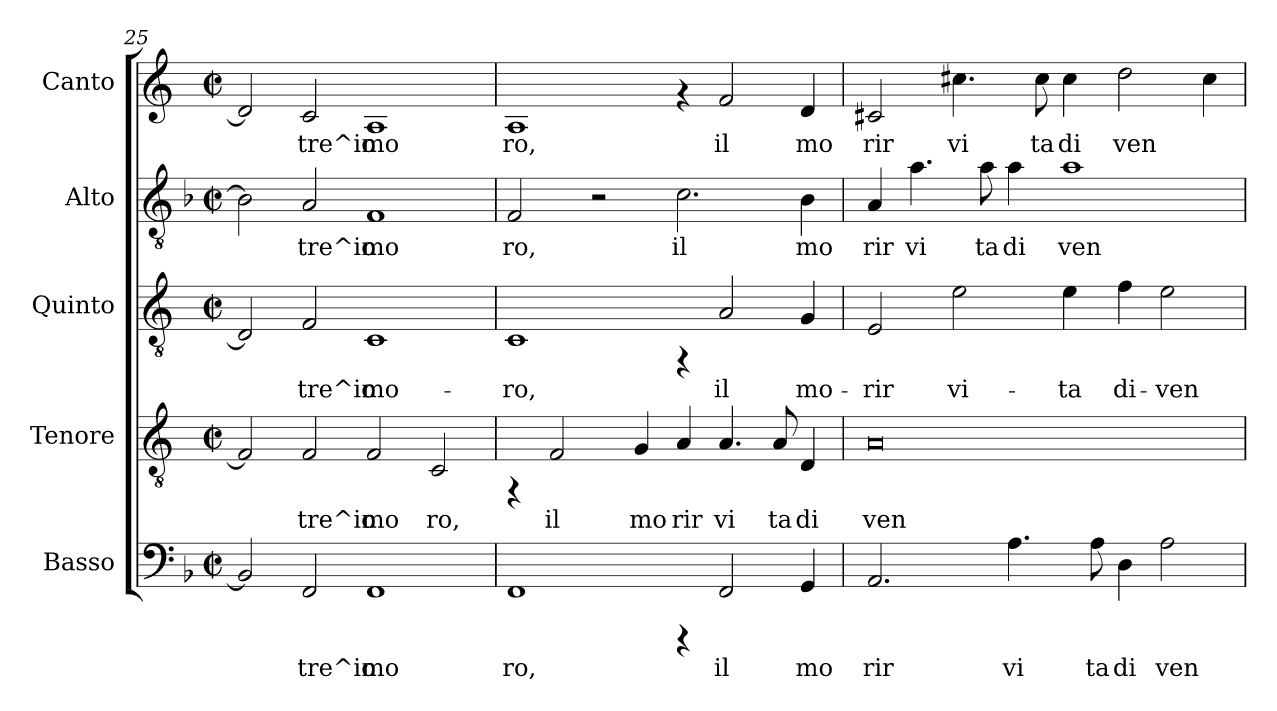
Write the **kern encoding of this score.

**kern	**text	**kern	**text	**kern	**text	**kern	**text	**kern	**text
*part5	*part5	*part4	*part4	*part3	*part3	*part2	*part2	*part1	*part1
*staff5	*staff5	*staff4	*staff4	*staff3	*staff3	*staff2	*staff2	*staff1	*staff1
*I"Basso	*	*I"Tenore	*	*I"Quinto	*	*I"Alto	*	*I"Canto	*
*clefF4	*	*clefGv2	*	*clefGv2	*	*clefGv2	*	*clefG2	*
*	*	*ITrd-3c-5	*	*ITrd-3c-5	*	*ITrd-3c-5	*	*ITrd-3c-5	*
*k[b-]	*	*k[b-]	*	*k[b-]	*	*k[b-e-]	*	*k[b-]	*
*F:	*	*F:	*	*F:	*	*B-:	*	*F:	*
*M2/2	*	*M2/2	*	*M2/2	*	*M2/2	*	*M2/2	*
*met(c|)	*	*met(c|)	*	*met(c|)	*	*met(c|)	*	*met(c|)	*
=25	=25	=25	=25	=25	=25	=25	=25	=25	=25
!	!LO:LY:b:cj	!	!LO:LY:b:cj	!	!LO:LY:b:cj	!	!LO:LY:b:cj	!	!LO:LY:b:cj
2BB-/]	.	2B-/]	.	2G/]	--	2e\]	.	2g/]	.
!	!LO:LY:b:cj	!	!LO:LY:b:cj	!	!LO:LY:b:cj	!	!LO:LY:b:cj	!	!LO:LY:b:cj
2FF/	tre^io	2B-/	tre^io	2B-/	-tre^io	2d/	tre^io	2f/	tre^io
!	!LO:LY:b:cj	!	!LO:LY:b:cj	!	!LO:LY:b:cj	!	!LO:LY:b:cj	!	!LO:LY:b:cj
1FF	mo	2B-/	mo	1F	mo-	1B-	mo	1d	mo
!	!	!	!LO:LY:b:cj	!	!	!	!	!	!
.	.	2F/	ro,	.	.	.	.	.	.
=26	=26	=26	=26	=26	=26	=26	=26	=26	=26
!	!LO:LY:b:cj	!	!	!	!LO:LY:b:cj	!	!LO:LY:b:cj	!	!LO:LY:b:cj
1FF	ro,	4rFF	.	1F	-ro,	2B-/	ro,	1d	ro,
!	!	!	!LO:LY:b:cj	!	!	!	!	!	!
.	.	2B-/	il	.	.	.	.	.	.
.	.	.	.	.	.	2r	.	.	.
!	!	!	!LO:LY:b:cj	!	!	!	!	!	!
.	.	4c/	mo	.	.	.	.	.	.
!	!	!	!LO:LY:b:cj	!	!	!	!LO:LY:b:cj	!	!
4rCCC	.	4d/	rir	4rFF	.	2.f\	il	4rf	.
!	!LO:LY:b:cj	!	!LO:LY:b:cj	!	!LO:LY:b:cj	!	!	!	!LO:LY:b:cj
2FF/	il	4.d/	vi	2d/	il	.	.	2b-/	il
!	!	!	!LO:LY:b:cj	!	!	!	!	!	!
.	.	8d/	ta	.	.	.	.	.	.
!	!LO:LY:b:cj	!	!LO:LY:b:cj	!	!LO:LY:b:cj	!	!LO:LY:b:cj	!	!LO:LY:b:cj
4GG/	mo	4G/	di	4c/	mo-	4e-\	mo	4g/	mo
=27	=27	=27	=27	=27	=27	=27	=27	=27	=27
!	!LO:LY:b:cj	!	!LO:LY:b:cj	!	!LO:LY:b:cj	!	!LO:LY:b:cj	!	!LO:LY:b:cj
2.AA/	rir	0d	ven	2A/	-rir	4d/	rir	2f#X/	rir
!	!	!	!	!	!	!	!LO:LY:b:cj	!	!
.	.	.	.	.	.	4.dd\	vi	.	.
!	!	!	!	!	!LO:LY:b:cj	!	!	!	!LO:LY:b:cj
.	.	.	.	2a\	vi-	.	.	4.ff#X\	vi
!	!	!	!	!	!	!	!LO:LY:b:cj	!	!
.	.	.	.	.	.	8dd\	ta	.	.
!	!LO:LY:b:cj	!	!	!	!	!	!LO:LY:b:cj	!	!
4.A\	vi	.	.	.	.	4dd\	di	.	.
!	!	!	!	!	!	!	!	!	!LO:LY:b:cj
.	.	.	.	.	.	.	.	8ff#\	ta
!	!	!	!	!	!LO:LY:b:cj	!	!LO:LY:b:cj	!	!LO:LY:b:cj
.	.	.	.	4a\	-ta	1dd	ven	4ff#\	di
!	!LO:LY:b:cj	!	!	!	!	!	!	!	!
8A\	ta	.	.	.	.	.	.	.	.
!	!LO:LY:b:cj	!	!	!	!LO:LY:b:cj	!	!	!	!LO:LY:b:cj
4D\	di	.	.	4b-\	di-	.	.	2gg\	ven
!	!LO:LY:b:cj	!	!	!	!LO:LY:b:cj	!	!	!	!
2A\	ven	.	.	2a\	-ven-	.	.	.	.
!	!	!	!	!	!	!	!	!	!LO:LY:b:cj
.	.	.	.	.	.	.	.	4ff#\	.
=	=	=	=	=	=	=	=	=	=
*-	*-	*-	*-	*-	*-	*-	*-	*-	*-
